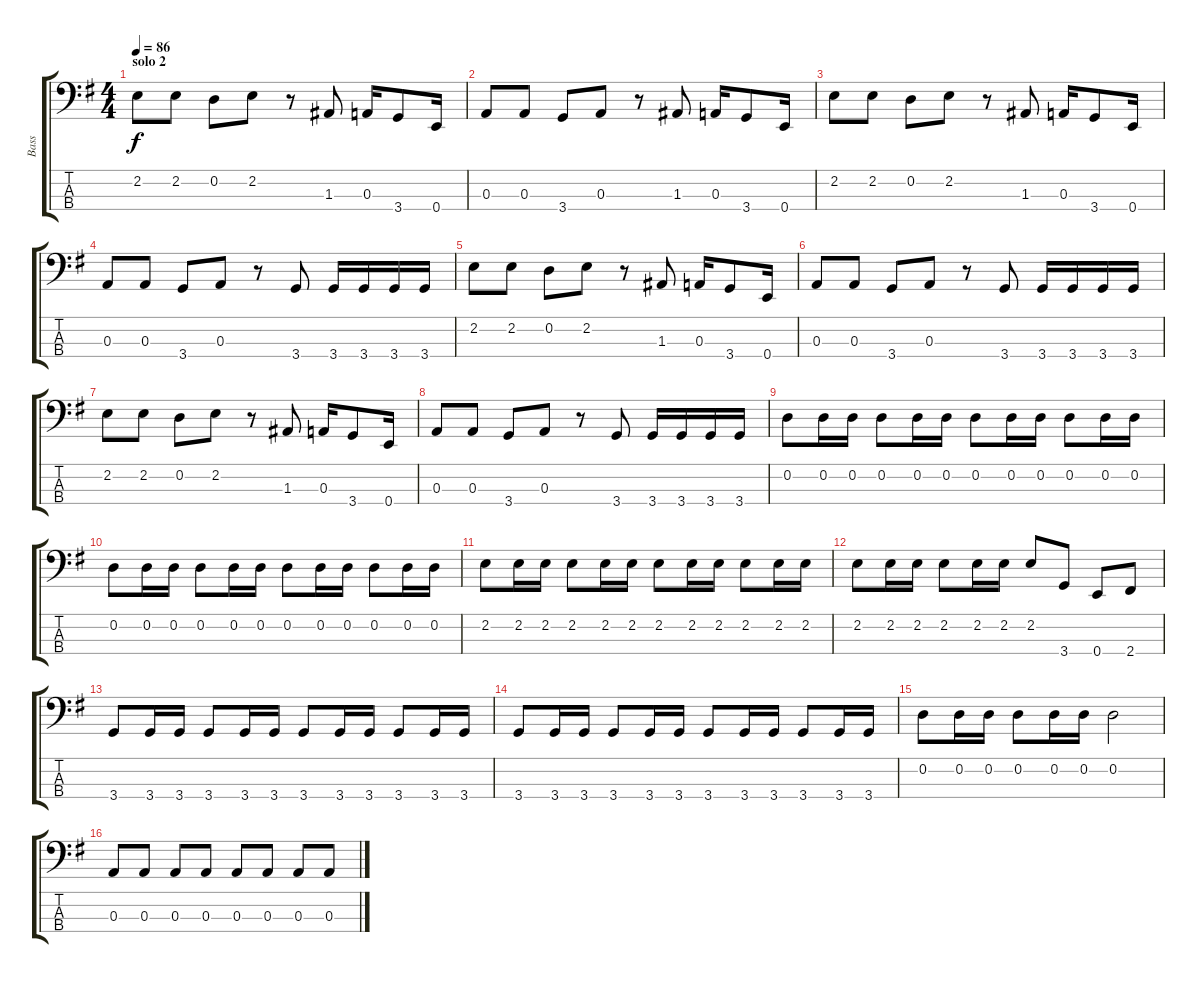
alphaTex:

\track ("Bass" "Bass") {instrument electricbassfinger}
\staff {score tabs}
\tuning (G2 D2 A1 E1) {hide}
\ts (4 4)
\section ("" "solo 2")
\tempo 86
\clef f4
\ks eminor
2.2.8{dy f} 2.2.8 0.2.8 2.2.8 r.8 1.3.8 0.3.16 3.4.8 0.4.16 |
0.3.8 0.3.8 3.4.8 0.3.8 r.8 1.3.8 0.3.16 3.4.8 0.4.16 |
2.2.8 2.2.8 0.2.8 2.2.8 r.8 1.3.8 0.3.16 3.4.8 0.4.16 |
0.3.8 0.3.8 3.4.8 0.3.8 r.8 3.4.8 3.4.16 3.4.16 3.4.16 3.4.16 |
2.2.8 2.2.8 0.2.8 2.2.8 r.8 1.3.8 0.3.16 3.4.8 0.4.16 |
0.3.8 0.3.8 3.4.8 0.3.8 r.8 3.4.8 3.4.16 3.4.16 3.4.16 3.4.16 |
2.2.8 2.2.8 0.2.8 2.2.8 r.8 1.3.8 0.3.16 3.4.8 0.4.16 |
0.3.8 0.3.8 3.4.8 0.3.8 r.8 3.4.8 3.4.16 3.4.16 3.4.16 3.4.16 |
0.2.8 0.2.16 0.2.16 0.2.8 0.2.16 0.2.16 0.2.8 0.2.16 0.2.16 0.2.8 0.2.16 0.2.16 |
0.2.8 0.2.16 0.2.16 0.2.8 0.2.16 0.2.16 0.2.8 0.2.16 0.2.16 0.2.8 0.2.16 0.2.16 |
2.2.8 2.2.16 2.2.16 2.2.8 2.2.16 2.2.16 2.2.8 2.2.16 2.2.16 2.2.8 2.2.16 2.2.16 |
2.2.8 2.2.16 2.2.16 2.2.8 2.2.16 2.2.16 2.2.8 3.4.8 0.4.8 2.4.8 |
3.4.8 3.4.16 3.4.16 3.4.8 3.4.16 3.4.16 3.4.8 3.4.16 3.4.16 3.4.8 3.4.16 3.4.16 |
3.4.8 3.4.16 3.4.16 3.4.8 3.4.16 3.4.16 3.4.8 3.4.16 3.4.16 3.4.8 3.4.16 3.4.16 |
0.2.8 0.2.16 0.2.16 0.2.8 0.2.16 0.2.16 0.2.2 |
0.3.8 0.3.8 0.3.8 0.3.8 0.3.8 0.3.8 0.3.8 0.3.8
